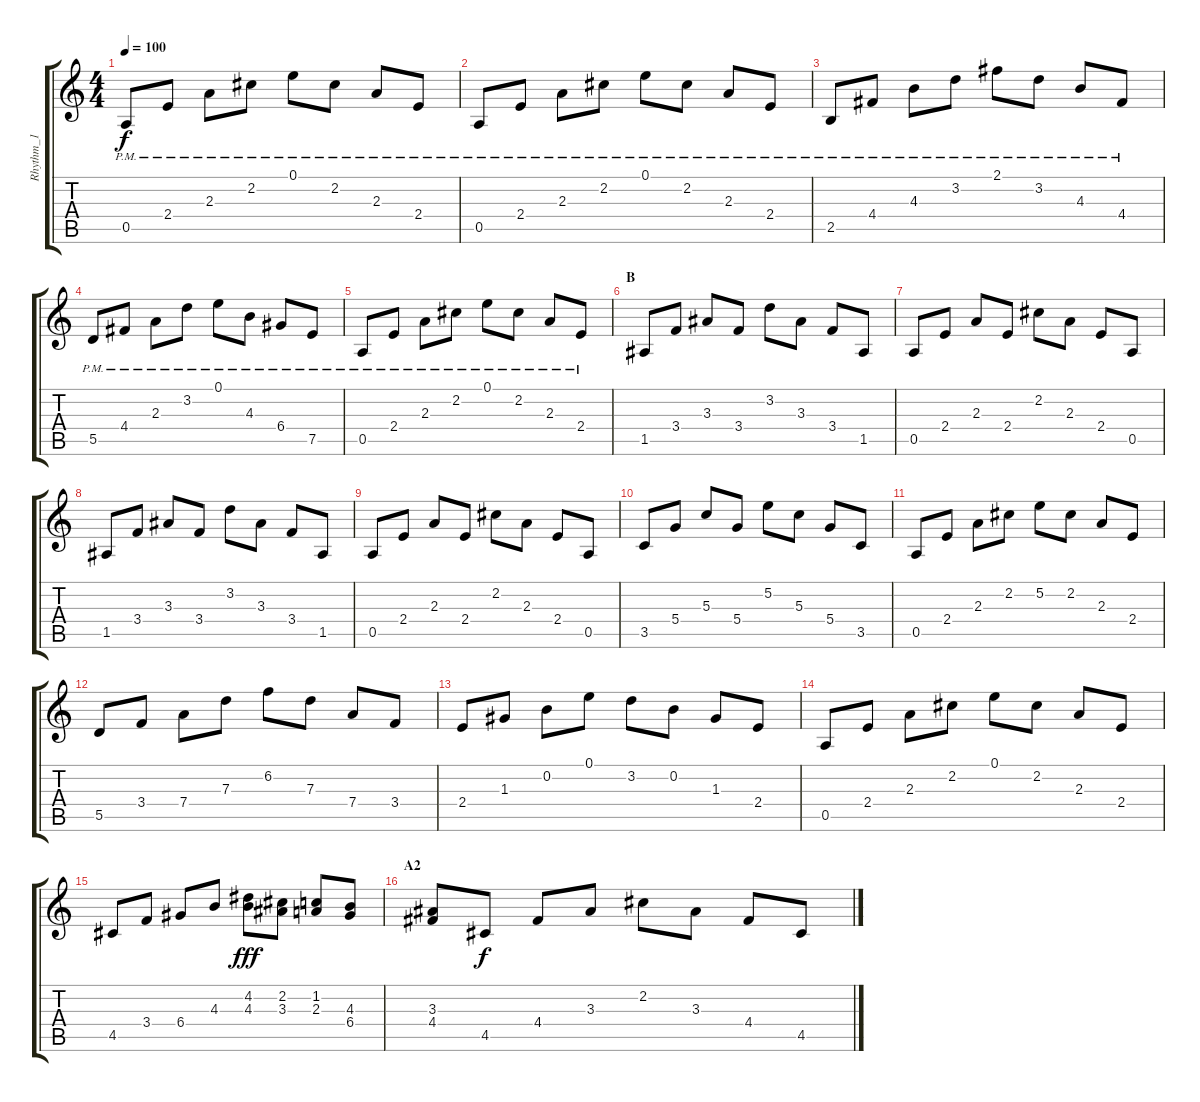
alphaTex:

\track ("Rhythm_1" "Rhythm_1") {instrument acousticguitarsteel}
\staff {score tabs}
\tuning (E4 B3 G3 D3 A2 E2) {hide}
\ts (4 4)
\tempo 100
\clef g2
\ks c
0.5{pm}.8{dy f} 2.4{pm}.8 2.3{pm}.8 2.2{pm}.8 0.1{pm}.8 2.2{pm}.8 2.3{pm}.8 2.4{pm}.8 |
0.5{pm}.8 2.4{pm}.8 2.3{pm}.8 2.2{pm}.8 0.1{pm}.8 2.2{pm}.8 2.3{pm}.8 2.4{pm}.8 |
2.5{pm}.8 4.4{pm}.8 4.3{pm}.8 3.2{pm}.8 2.1{pm}.8 3.2{pm}.8 4.3{pm}.8 4.4{pm}.8 |
5.5{pm}.8 4.4{pm}.8 2.3{pm}.8 3.2{pm}.8 0.1{pm}.8 4.3{pm}.8 6.4{pm}.8 7.5{pm}.8 |
0.5{pm}.8 2.4{pm}.8 2.3{pm}.8 2.2{pm}.8 0.1{pm}.8 2.2{pm}.8 2.3{pm}.8 2.4{pm}.8 |
\section ("" "B")
1.5.8{volume 13 instrument acousticguitarnylon} 3.4.8 3.3.8 3.4.8 3.2.8 3.3.8 3.4.8 1.5.8 |
0.5.8 2.4.8 2.3.8 2.4.8 2.2.8 2.3.8 2.4.8 0.5.8 |
1.5.8 3.4.8 3.3.8 3.4.8 3.2.8 3.3.8 3.4.8 1.5.8 |
0.5.8 2.4.8 2.3.8 2.4.8 2.2.8 2.3.8 2.4.8 0.5.8 |
3.5.8 5.4.8 5.3.8 5.4.8 5.2.8 5.3.8 5.4.8 3.5.8 |
0.5.8 2.4.8 2.3.8 2.2.8 5.2.8 2.2.8 2.3.8 2.4.8 |
5.5.8 3.4.8 7.4.8 7.3.8 6.2.8 7.3.8 7.4.8 3.4.8 |
2.4.8 1.3.8 0.2.8 0.1.8 3.2.8 0.2.8 1.3.8 2.4.8 |
0.5.8 2.4.8 2.3.8 2.2.8 0.1.8 2.2.8 2.3.8 2.4.8 |
4.5.8 3.4.8 6.4.8 4.3.8{instrument acousticguitarnylon} (4.2 4.3).8{dy fff} (2.2 3.3).8 (1.2 2.3).8 (4.3 6.4).8 |
\section ("" "A2")
(3.3 4.4).8 4.5.8{dy f} 4.4.8 3.3.8 2.2.8 3.3.8 4.4.8 4.5.8
